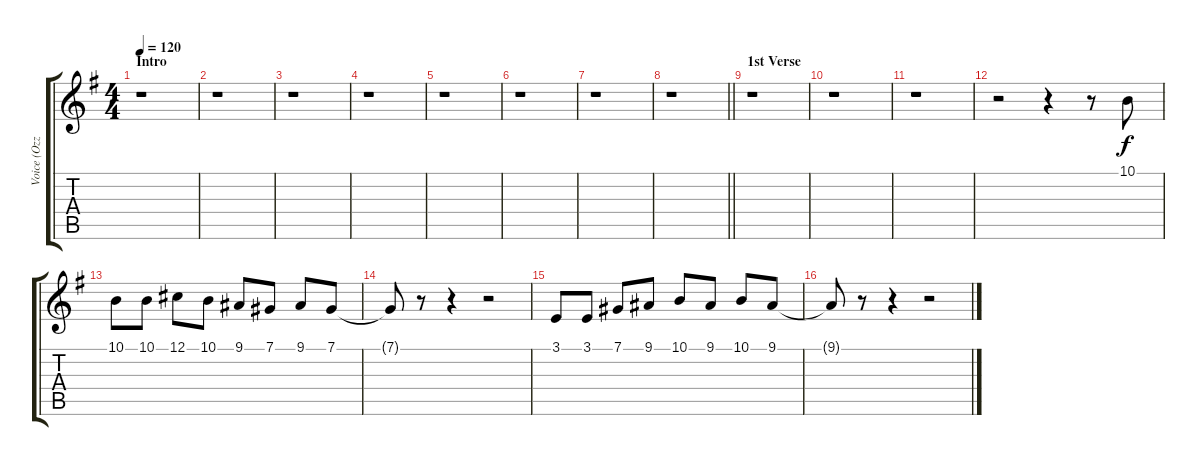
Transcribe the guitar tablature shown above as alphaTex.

\track ("Voice (Ozzy Osbourne)" "Voice (Ozz") {instrument altosax}
\staff {score tabs}
\tuning (Db4 Ab3 E3 B2 Gb2 Db2) {hide}
\ts (4 4)
\section ("" "Intro")
\tempo 120
\clef g2
\ks g
r.1{txt "" dy f instrument altosax} |
r.1 |
r.1 |
r.1 |
r.1 |
r.1 |
r.1 |
\barLineRight lightlight
r.1 |
\section ("" "1st Verse")
r.1 |
r.1 |
r.1 |
r.2 r.4 r.8 10.1.8 |
10.1.8 10.1.8 12.1.8 10.1.8 9.1.8 7.1.8 9.1.8 7.1.8 |
7.1{t}.8 r.8 r.4 r.2 |
3.1.8 3.1.8 7.1.8 9.1.8 10.1.8 9.1.8 10.1.8 9.1.8 |
9.1{t}.8 r.8 r.4 r.2
